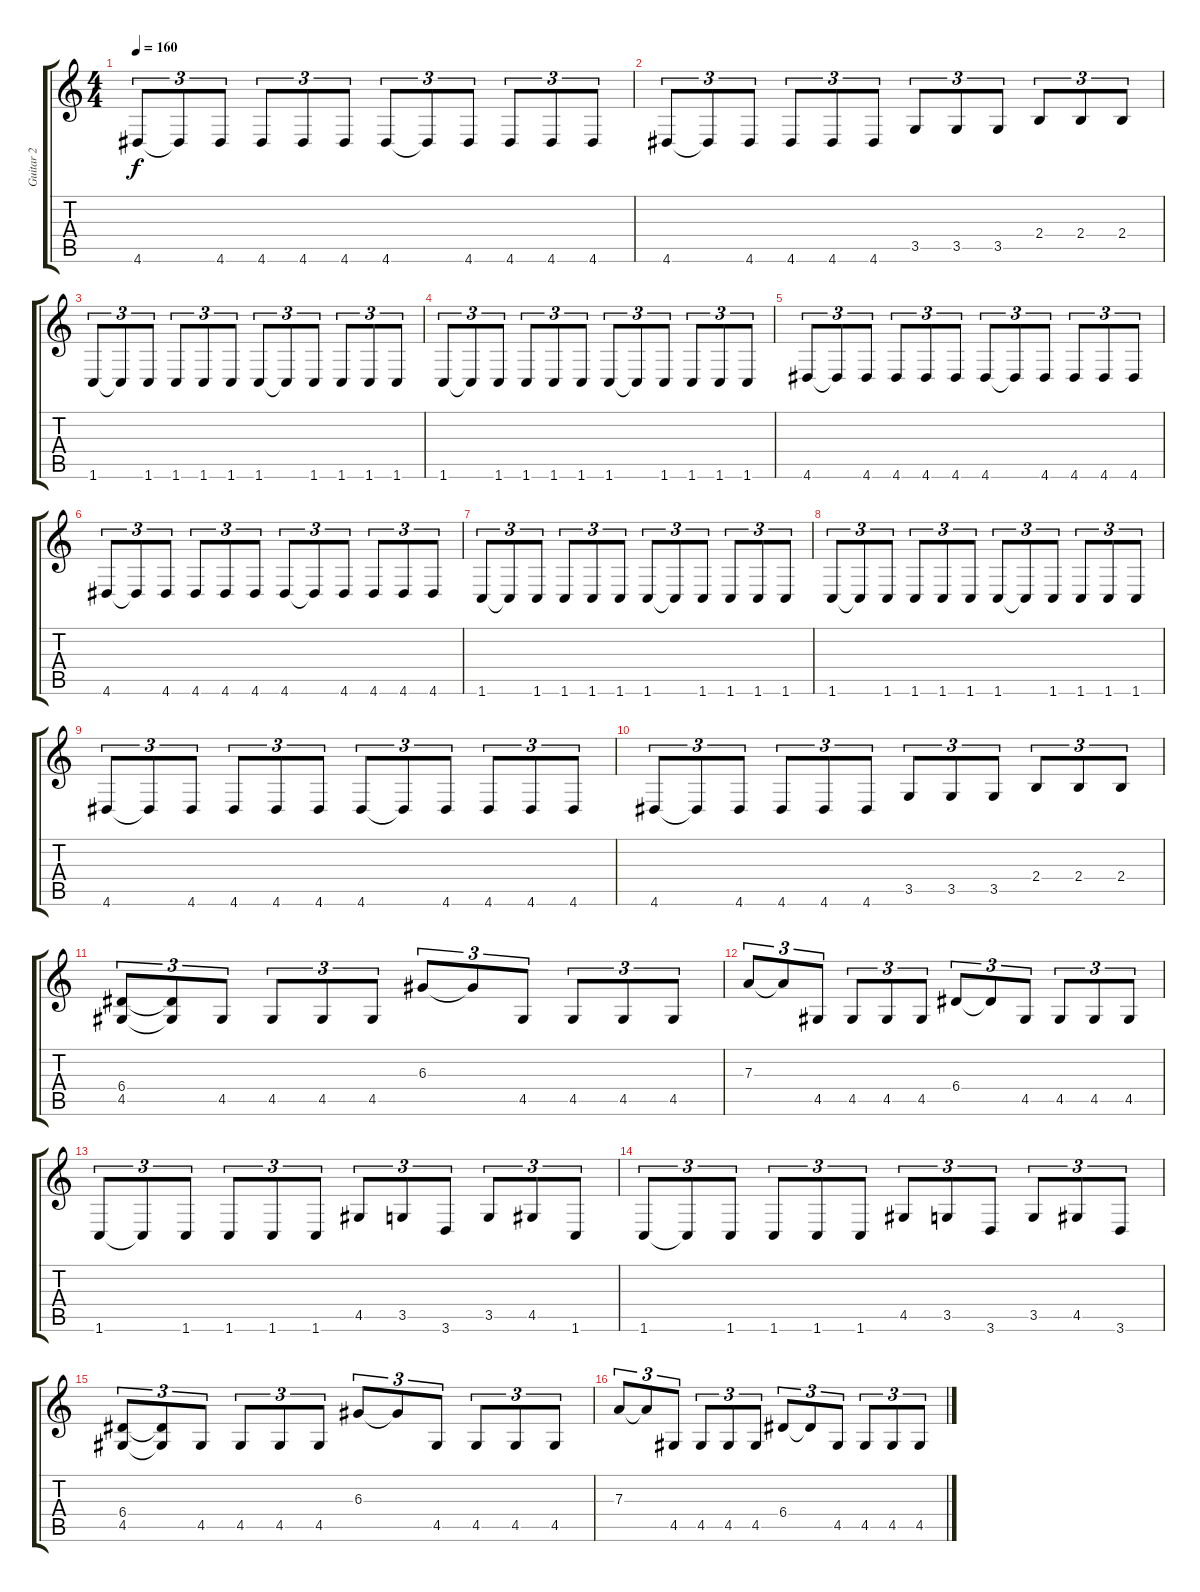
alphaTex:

\track ("Guitar 2" "Guitar 2") {instrument distortionguitar}
\staff {score tabs}
\tuning (B3 Gb3 D3 A2 E2 B1) {hide}
\ts (4 4)
\tempo 160
\clef g2
\ks c
4.6.8{tu (3 2) dy f} 4.6{t}.8{tu (3 2)} 4.6.8{tu (3 2)} 4.6.8{tu (3 2)} 4.6.8{tu (3 2)} 4.6.8{tu (3 2)} 4.6.8{tu (3 2)} 4.6{t}.8{tu (3 2)} 4.6.8{tu (3 2)} 4.6.8{tu (3 2)} 4.6.8{tu (3 2)} 4.6.8{tu (3 2)} |
4.6.8{tu (3 2)} 4.6{t}.8{tu (3 2)} 4.6.8{tu (3 2)} 4.6.8{tu (3 2)} 4.6.8{tu (3 2)} 4.6.8{tu (3 2)} 3.5.8{tu (3 2)} 3.5.8{tu (3 2)} 3.5.8{tu (3 2)} 2.4.8{tu (3 2)} 2.4.8{tu (3 2)} 2.4.8{tu (3 2)} |
1.6.8{tu (3 2)} 1.6{t}.8{tu (3 2)} 1.6.8{tu (3 2)} 1.6.8{tu (3 2)} 1.6.8{tu (3 2)} 1.6.8{tu (3 2)} 1.6.8{tu (3 2)} 1.6{t}.8{tu (3 2)} 1.6.8{tu (3 2)} 1.6.8{tu (3 2)} 1.6.8{tu (3 2)} 1.6.8{tu (3 2)} |
1.6.8{tu (3 2)} 1.6{t}.8{tu (3 2)} 1.6.8{tu (3 2)} 1.6.8{tu (3 2)} 1.6.8{tu (3 2)} 1.6.8{tu (3 2)} 1.6.8{tu (3 2)} 1.6{t}.8{tu (3 2)} 1.6.8{tu (3 2)} 1.6.8{tu (3 2)} 1.6.8{tu (3 2)} 1.6.8{tu (3 2)} |
4.6.8{tu (3 2)} 4.6{t}.8{tu (3 2)} 4.6.8{tu (3 2)} 4.6.8{tu (3 2)} 4.6.8{tu (3 2)} 4.6.8{tu (3 2)} 4.6.8{tu (3 2)} 4.6{t}.8{tu (3 2)} 4.6.8{tu (3 2)} 4.6.8{tu (3 2)} 4.6.8{tu (3 2)} 4.6.8{tu (3 2)} |
4.6.8{tu (3 2)} 4.6{t}.8{tu (3 2)} 4.6.8{tu (3 2)} 4.6.8{tu (3 2)} 4.6.8{tu (3 2)} 4.6.8{tu (3 2)} 4.6.8{tu (3 2)} 4.6{t}.8{tu (3 2)} 4.6.8{tu (3 2)} 4.6.8{tu (3 2)} 4.6.8{tu (3 2)} 4.6.8{tu (3 2)} |
1.6.8{tu (3 2)} 1.6{t}.8{tu (3 2)} 1.6.8{tu (3 2)} 1.6.8{tu (3 2)} 1.6.8{tu (3 2)} 1.6.8{tu (3 2)} 1.6.8{tu (3 2)} 1.6{t}.8{tu (3 2)} 1.6.8{tu (3 2)} 1.6.8{tu (3 2)} 1.6.8{tu (3 2)} 1.6.8{tu (3 2)} |
1.6.8{tu (3 2)} 1.6{t}.8{tu (3 2)} 1.6.8{tu (3 2)} 1.6.8{tu (3 2)} 1.6.8{tu (3 2)} 1.6.8{tu (3 2)} 1.6.8{tu (3 2)} 1.6{t}.8{tu (3 2)} 1.6.8{tu (3 2)} 1.6.8{tu (3 2)} 1.6.8{tu (3 2)} 1.6.8{tu (3 2)} |
4.6.8{tu (3 2)} 4.6{t}.8{tu (3 2)} 4.6.8{tu (3 2)} 4.6.8{tu (3 2)} 4.6.8{tu (3 2)} 4.6.8{tu (3 2)} 4.6.8{tu (3 2)} 4.6{t}.8{tu (3 2)} 4.6.8{tu (3 2)} 4.6.8{tu (3 2)} 4.6.8{tu (3 2)} 4.6.8{tu (3 2)} |
4.6.8{tu (3 2)} 4.6{t}.8{tu (3 2)} 4.6.8{tu (3 2)} 4.6.8{tu (3 2)} 4.6.8{tu (3 2)} 4.6.8{tu (3 2)} 3.5.8{tu (3 2)} 3.5.8{tu (3 2)} 3.5.8{tu (3 2)} 2.4.8{tu (3 2)} 2.4.8{tu (3 2)} 2.4.8{tu (3 2)} |
(6.4 4.5).8{tu (3 2)} (6.4{t} 4.5{t}).8{tu (3 2)} 4.5.8{tu (3 2)} 4.5.8{tu (3 2)} 4.5.8{tu (3 2)} 4.5.8{tu (3 2)} 6.3.8{tu (3 2)} 6.3{t}.8{tu (3 2)} 4.5.8{tu (3 2)} 4.5.8{tu (3 2)} 4.5.8{tu (3 2)} 4.5.8{tu (3 2)} |
7.3.8{tu (3 2)} 7.3{t}.8{tu (3 2)} 4.5.8{tu (3 2)} 4.5.8{tu (3 2)} 4.5.8{tu (3 2)} 4.5.8{tu (3 2)} 6.4.8{tu (3 2)} 6.4{t}.8{tu (3 2)} 4.5.8{tu (3 2)} 4.5.8{tu (3 2)} 4.5.8{tu (3 2)} 4.5.8{tu (3 2)} |
1.6.8{tu (3 2)} 1.6{t}.8{tu (3 2)} 1.6.8{tu (3 2)} 1.6.8{tu (3 2)} 1.6.8{tu (3 2)} 1.6.8{tu (3 2)} 4.5.8{tu (3 2)} 3.5.8{tu (3 2)} 3.6.8{tu (3 2)} 3.5.8{tu (3 2)} 4.5.8{tu (3 2)} 1.6.8{tu (3 2)} |
1.6.8{tu (3 2)} 1.6{t}.8{tu (3 2)} 1.6.8{tu (3 2)} 1.6.8{tu (3 2)} 1.6.8{tu (3 2)} 1.6.8{tu (3 2)} 4.5.8{tu (3 2)} 3.5.8{tu (3 2)} 3.6.8{tu (3 2)} 3.5.8{tu (3 2)} 4.5.8{tu (3 2)} 3.6.8{tu (3 2)} |
(6.4 4.5).8{tu (3 2)} (6.4{t} 4.5{t}).8{tu (3 2)} 4.5.8{tu (3 2)} 4.5.8{tu (3 2)} 4.5.8{tu (3 2)} 4.5.8{tu (3 2)} 6.3.8{tu (3 2)} 6.3{t}.8{tu (3 2)} 4.5.8{tu (3 2)} 4.5.8{tu (3 2)} 4.5.8{tu (3 2)} 4.5.8{tu (3 2)} |
7.3.8{tu (3 2)} 7.3{t}.8{tu (3 2)} 4.5.8{tu (3 2)} 4.5.8{tu (3 2)} 4.5.8{tu (3 2)} 4.5.8{tu (3 2)} 6.4.8{tu (3 2)} 6.4{t}.8{tu (3 2)} 4.5.8{tu (3 2)} 4.5.8{tu (3 2)} 4.5.8{tu (3 2)} 4.5.8{tu (3 2)}
